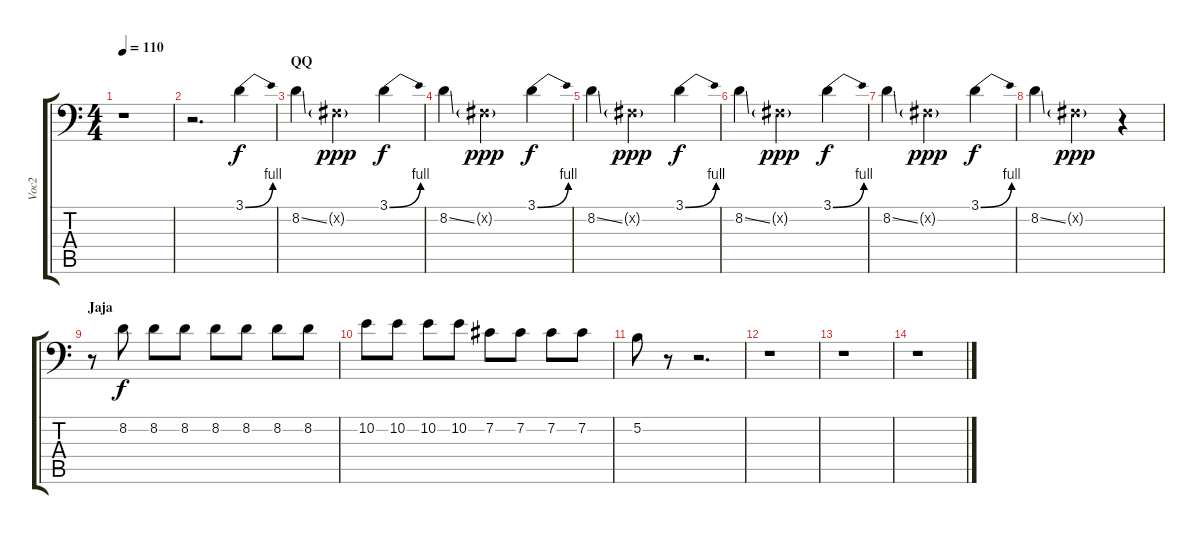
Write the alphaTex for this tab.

\track ("Voc2" "Voc2") {instrument pad3polysynth}
\staff {score tabs}
\tuning (B3 Gb3 D3 A2 E2 A1) {hide}
\ts (4 4)
\tempo 110
\clef f4
\ks c
r.1{dy fff} |
r.2{d volume 16} 3.1{be (bend 0 0 60 4)}.4{dy f} |
\section ("" "QQ")
8.2{ss}.4 0.2{g x}.2{dy ppp} 3.1{be (bend 0 0 60 4)}.4{dy f} |
8.2{ss}.4 0.2{g x}.2{dy ppp} 3.1{be (bend 0 0 60 4)}.4{dy f} |
8.2{ss}.4 0.2{g x}.2{dy ppp} 3.1{be (bend 0 0 60 4)}.4{dy f} |
8.2{ss}.4 0.2{g x}.2{dy ppp} 3.1{be (bend 0 0 60 4)}.4{dy f} |
8.2{ss}.4 0.2{g x}.2{dy ppp} 3.1{be (bend 0 0 60 4)}.4{dy f} |
8.2{ss}.4 0.2{g x}.2{dy ppp} r.4 |
\section ("" "Jaja")
r.8{volume 12} 8.2.8{dy f} 8.2.8 8.2.8 8.2.8 8.2.8 8.2.8 8.2.8 |
10.2.8 10.2.8 10.2.8 10.2.8 7.2.8 7.2.8 7.2.8 7.2.8 |
5.2.8 r.8 r.2{d} |
r.1 |
r.1 |
r.1
